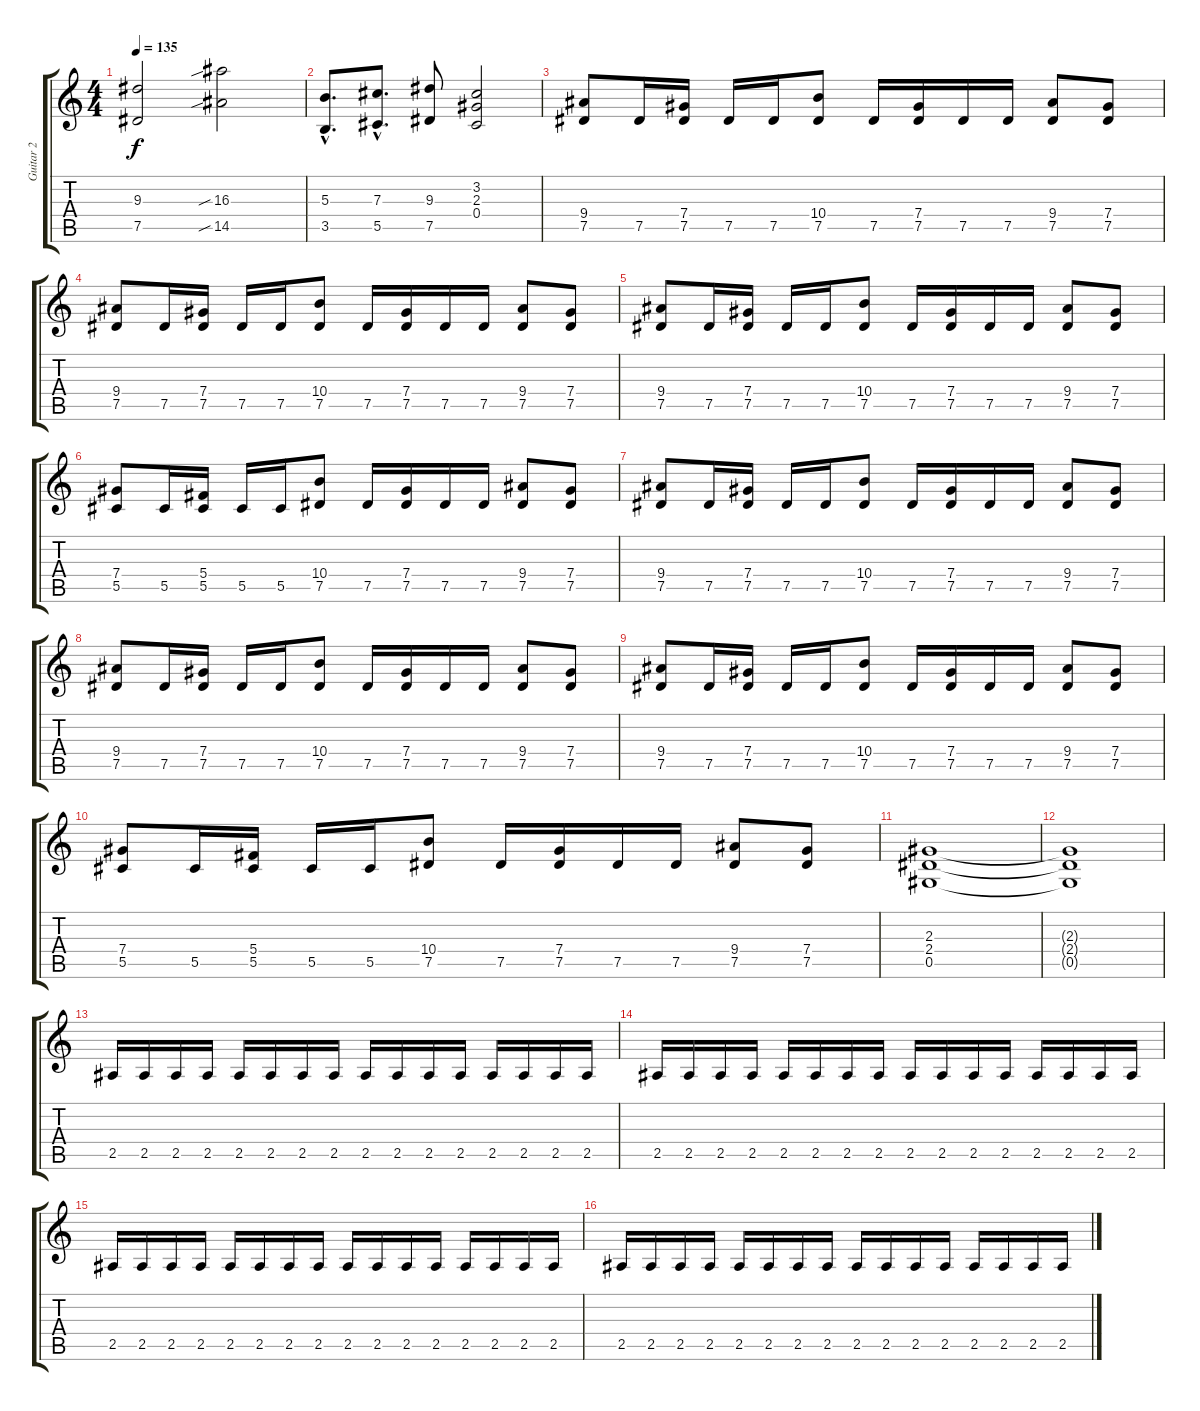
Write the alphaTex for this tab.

\track ("Guitar 2" "Guitar 2") {instrument overdrivenguitar}
\staff {score tabs}
\tuning (Eb4 Bb3 Gb3 Db3 Ab2 Eb2) {hide}
\ts (4 4)
\tempo 135
\clef g2
\ks c
(9.3 7.5).2{dy f} (16.3{sib} 14.5{sib}).2 |
(5.3{hac} 3.5{hac}).8{d} (7.3{hac} 5.5{hac}).8{d} (9.3 7.5).8 (3.2 2.3 0.4).2 |
(9.4 7.5).8 7.5.16 (7.4 7.5).16 7.5.16 7.5.16 (10.4 7.5).8 7.5.16 (7.4 7.5).16 7.5.16 7.5.16 (9.4 7.5).8 (7.4 7.5).8 |
(9.4 7.5).8 7.5.16 (7.4 7.5).16 7.5.16 7.5.16 (10.4 7.5).8 7.5.16 (7.4 7.5).16 7.5.16 7.5.16 (9.4 7.5).8 (7.4 7.5).8 |
(9.4 7.5).8 7.5.16 (7.4 7.5).16 7.5.16 7.5.16 (10.4 7.5).8 7.5.16 (7.4 7.5).16 7.5.16 7.5.16 (9.4 7.5).8 (7.4 7.5).8 |
(7.4 5.5).8 5.5.16 (5.4 5.5).16 5.5.16 5.5.16 (10.4 7.5).8 7.5.16 (7.4 7.5).16 7.5.16 7.5.16 (9.4 7.5).8 (7.4 7.5).8 |
(9.4 7.5).8 7.5.16 (7.4 7.5).16 7.5.16 7.5.16 (10.4 7.5).8 7.5.16 (7.4 7.5).16 7.5.16 7.5.16 (9.4 7.5).8 (7.4 7.5).8 |
(9.4 7.5).8 7.5.16 (7.4 7.5).16 7.5.16 7.5.16 (10.4 7.5).8 7.5.16 (7.4 7.5).16 7.5.16 7.5.16 (9.4 7.5).8 (7.4 7.5).8 |
(9.4 7.5).8 7.5.16 (7.4 7.5).16 7.5.16 7.5.16 (10.4 7.5).8 7.5.16 (7.4 7.5).16 7.5.16 7.5.16 (9.4 7.5).8 (7.4 7.5).8 |
(7.4 5.5).8 5.5.16 (5.4 5.5).16 5.5.16 5.5.16 (10.4 7.5).8 7.5.16 (7.4 7.5).16 7.5.16 7.5.16 (9.4 7.5).8 (7.4 7.5).8 |
(2.3 2.4 0.5).1 |
(2.3{t} 2.4{t} 0.5{t}).1 |
2.5.16 2.5.16 2.5.16 2.5.16 2.5.16 2.5.16 2.5.16 2.5.16 2.5.16 2.5.16 2.5.16 2.5.16 2.5.16 2.5.16 2.5.16 2.5.16 |
2.5.16 2.5.16 2.5.16 2.5.16 2.5.16 2.5.16 2.5.16 2.5.16 2.5.16 2.5.16 2.5.16 2.5.16 2.5.16 2.5.16 2.5.16 2.5.16 |
2.5.16 2.5.16 2.5.16 2.5.16 2.5.16 2.5.16 2.5.16 2.5.16 2.5.16 2.5.16 2.5.16 2.5.16 2.5.16 2.5.16 2.5.16 2.5.16 |
2.5.16 2.5.16 2.5.16 2.5.16 2.5.16 2.5.16 2.5.16 2.5.16 2.5.16 2.5.16 2.5.16 2.5.16 2.5.16 2.5.16 2.5.16 2.5.16
